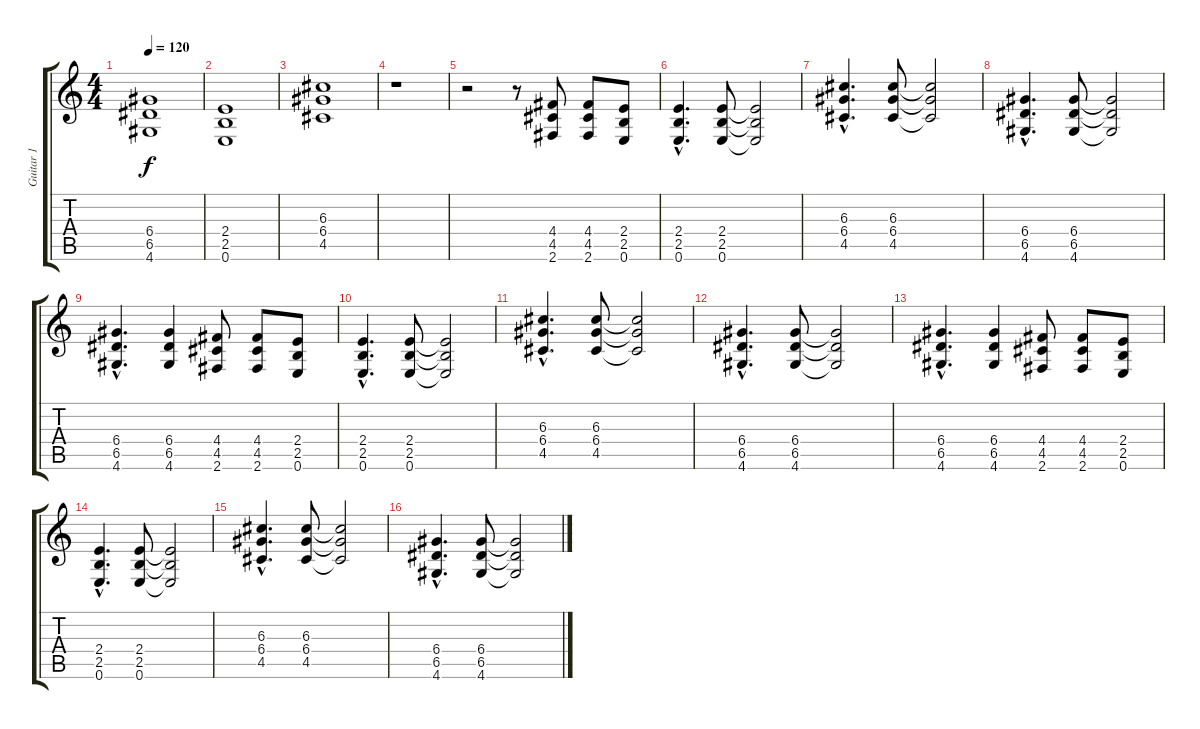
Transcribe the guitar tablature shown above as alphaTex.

\track ("Guitar 1" "Guitar 1") {instrument distortionguitar}
\staff {score tabs}
\tuning (E4 B3 G3 D3 A2 E2) {hide}
\ts (4 4)
\tempo 120
\clef g2
\ks c
(6.4{t} 6.5{t} 4.6{t}).1{dy f} |
(2.4 2.5 0.6).1 |
(6.3 6.4 4.5).1 |
r.1 |
r.2 r.8 (4.4 4.5 2.6).8 (4.4 4.5 2.6).8 (2.4 2.5 0.6).8 |
(2.4{hac} 2.5{hac} 0.6{hac}).4{d} (2.4 2.5 0.6).8 (2.4{t} 2.5{t} 0.6{t}).2 |
(6.3{hac} 6.4{hac} 4.5{hac}).4{d} (6.3 6.4 4.5).8 (6.3{t} 6.4{t} 4.5{t}).2 |
(6.4{hac} 6.5{hac} 4.6{hac}).4{d} (6.4 6.5 4.6).8 (6.4{t} 6.5{t} 4.6{t}).2 |
(6.4{hac} 6.5{hac} 4.6{hac}).4{d} (6.4 6.5 4.6).4 (4.4 4.5 2.6).8 (4.4 4.5 2.6).8 (2.4 2.5 0.6).8 |
(2.4{hac} 2.5{hac} 0.6{hac}).4{d} (2.4 2.5 0.6).8 (2.4{t} 2.5{t} 0.6{t}).2 |
(6.3{hac} 6.4{hac} 4.5{hac}).4{d} (6.3 6.4 4.5).8 (6.3{t} 6.4{t} 4.5{t}).2 |
(6.4{hac} 6.5{hac} 4.6{hac}).4{d} (6.4 6.5 4.6).8 (6.4{t} 6.5{t} 4.6{t}).2 |
(6.4{hac} 6.5{hac} 4.6{hac}).4{d} (6.4 6.5 4.6).4 (4.4 4.5 2.6).8 (4.4 4.5 2.6).8 (2.4 2.5 0.6).8 |
(2.4{hac} 2.5{hac} 0.6{hac}).4{d} (2.4 2.5 0.6).8 (2.4{t} 2.5{t} 0.6{t}).2 |
(6.3{hac} 6.4{hac} 4.5{hac}).4{d} (6.3 6.4 4.5).8 (6.3{t} 6.4{t} 4.5{t}).2 |
(6.4{hac} 6.5{hac} 4.6{hac}).4{d} (6.4 6.5 4.6).8 (6.4{t} 6.5{t} 4.6{t}).2
